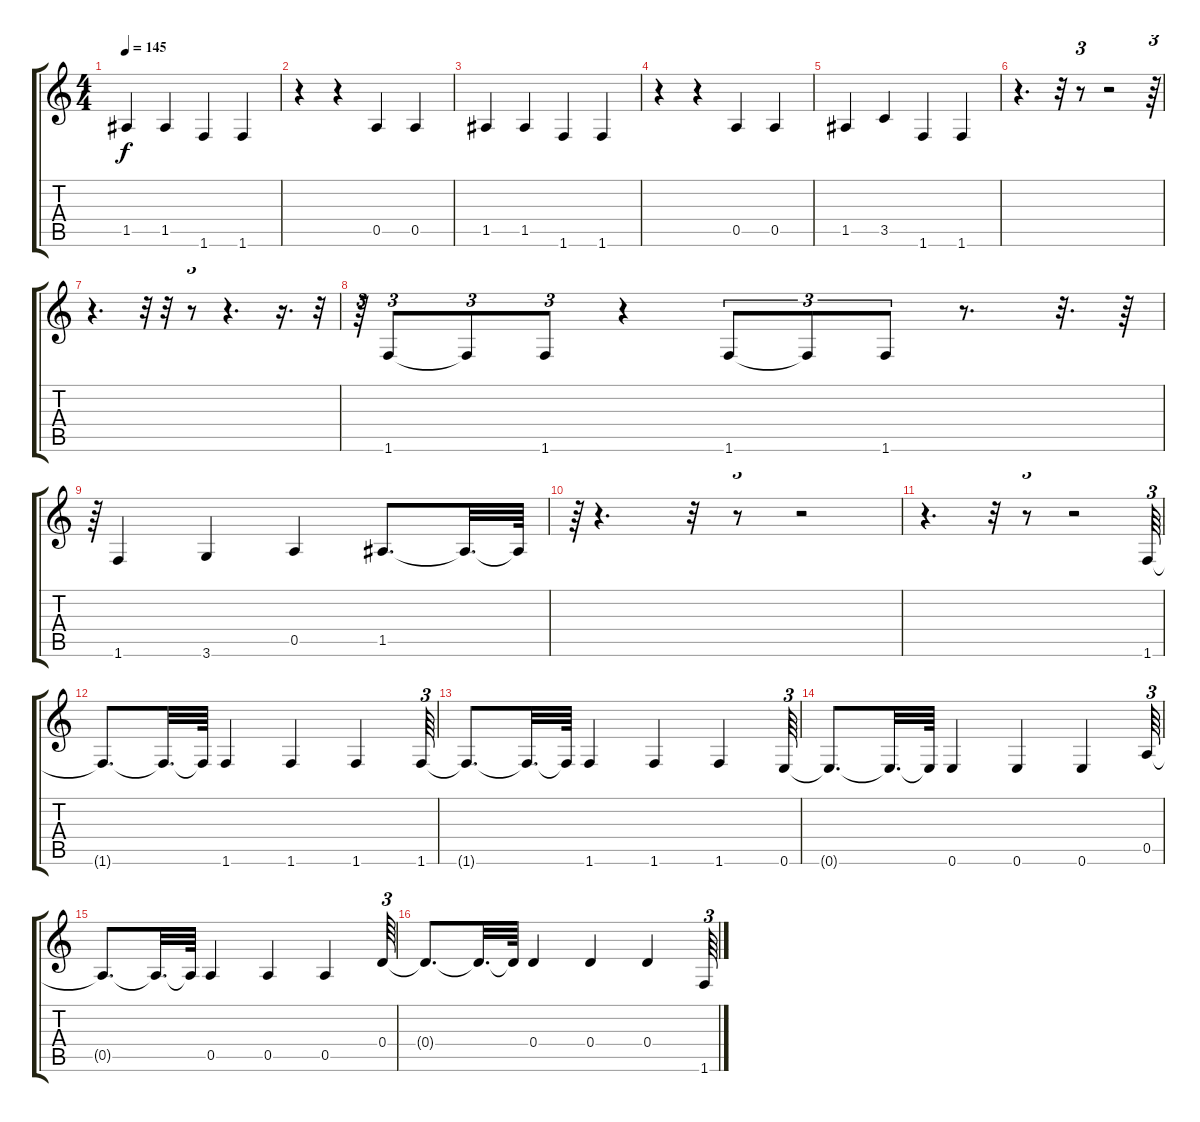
\track "" {instrument electricbassfinger}
\staff {score tabs}
\tuning (E4 B3 G3 D3 A2 E2) {hide}
\ts (4 4)
\tempo 145
\clef g2
\ks c
1.5.4{dy f} 1.5.4 1.6.4 1.6.4 |
r.4 r.4 0.5.4 0.5.4 |
1.5.4 1.5.4 1.6.4 1.6.4 |
r.4 r.4 0.5.4 0.5.4 |
1.5.4 3.5.4 1.6.4 1.6.4 |
r.4{d} r.32 r.8{tu (3 2)} r.2 r.64{tu (3 2)} |
r.4{d} r.32{tu (3 2)} r.32 r.8{tu (3 2)} r.4{d} r.16{d} r.32{tu (3 2)} |
r.64{tu (3 2)} 1.6.8{tu (3 2)} 1.6{t}.8{tu (3 2)} 1.6.8{tu (3 2)} r.4 1.6.8{tu (3 2)} 1.6{t}.8{tu (3 2)} 1.6.8{tu (3 2)} r.8{d} r.32{d} r.64 |
r.64{tu (3 2)} 1.6.4 3.6.4 0.5.4 1.5.8{d} 1.5{t}.32{d} 1.5{t}.64 |
r.64{tu (3 2)} r.4{d} r.32 r.8{tu (3 2)} r.2 |
r.4{d} r.32 r.8{tu (3 2)} r.2 1.6.64{tu (3 2)} |
1.6{t}.8{d} 1.6{t}.32{d} 1.6{t}.64 1.6.4 1.6.4 1.6.4 1.6.64{tu (3 2)} |
1.6{t}.8{d} 1.6{t}.32{d} 1.6{t}.64 1.6.4 1.6.4 1.6.4 0.6.64{tu (3 2)} |
0.6{t}.8{d} 0.6{t}.32{d} 0.6{t}.64 0.6.4 0.6.4 0.6.4 0.5.64{tu (3 2)} |
0.5{t}.8{d} 0.5{t}.32{d} 0.5{t}.64 0.5.4 0.5.4 0.5.4 0.4.64{tu (3 2)} |
0.4{t}.8{d} 0.4{t}.32{d} 0.4{t}.64 0.4.4 0.4.4 0.4.4 1.6.64{tu (3 2)}
